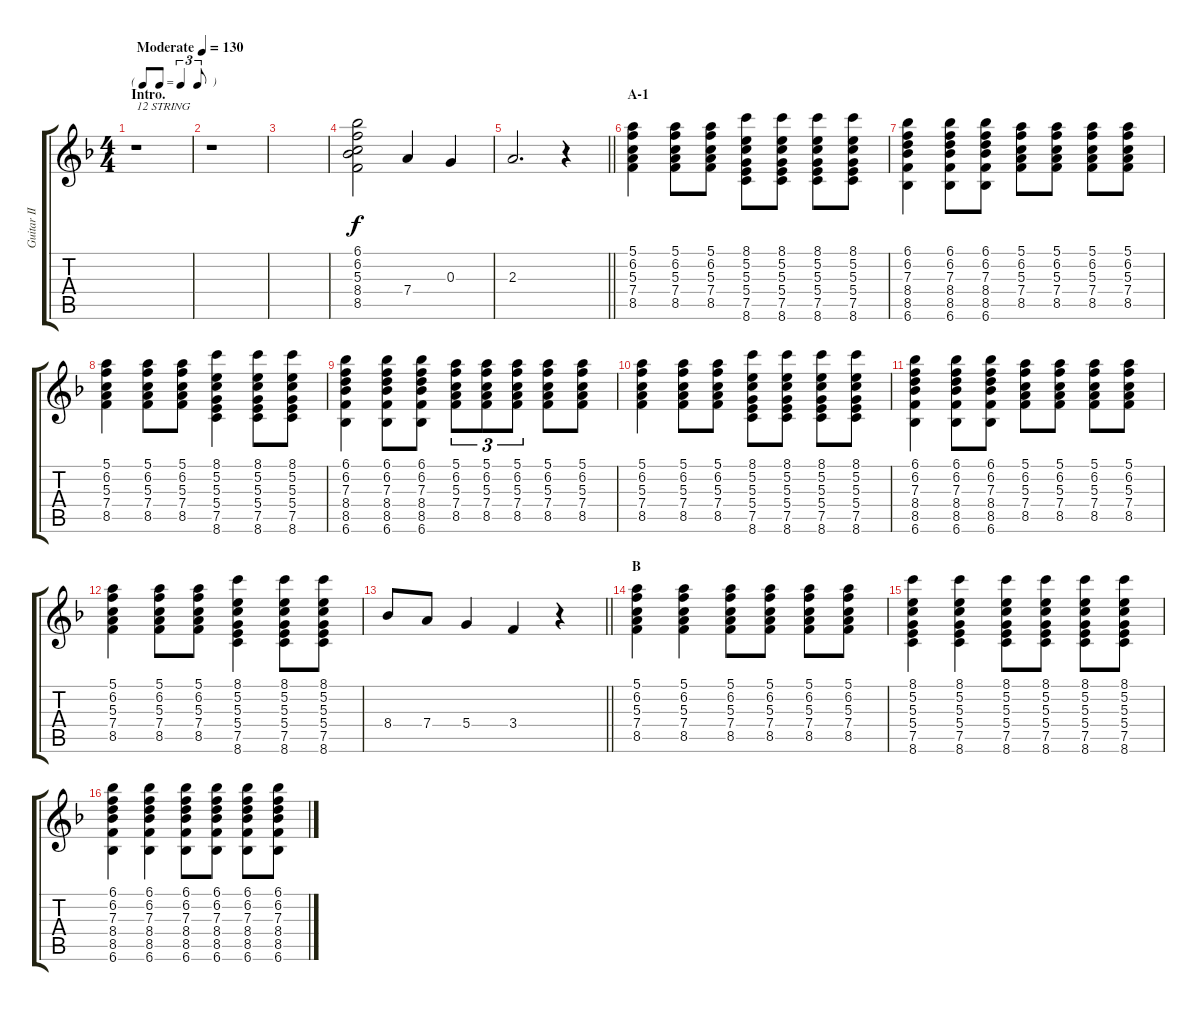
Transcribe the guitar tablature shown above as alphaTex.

\track ("Guitar II Without Capo" "Guitar II ") {mute instrument acousticguitarsteel}
\staff {score tabs}
\tuning (E4 B3 G3 D3 A2 E2) {hide}
\ts (4 4)
\tf triplet8th
\section ("" "Intro.")
\tempo (130 "Moderate")
\clef g2
\ks f
r.1{txt "12 STRING" dy f instrument acousticguitarsteel} |
r.1 |
|
(6.1 6.2 5.3 8.4 8.5).2 7.4.4 0.3.4 |
\barLineRight lightlight
2.3.2{d} r.4 |
\section ("" "A-1")
(5.1 6.2 5.3 7.4 8.5).4 (5.1 6.2 5.3 7.4 8.5).8 (5.1 6.2 5.3 7.4 8.5).8 (8.1 5.2 5.3 5.4 7.5 8.6).8 (8.1 5.2 5.3 5.4 7.5 8.6).8 (8.1 5.2 5.3 5.4 7.5 8.6).8 (8.1 5.2 5.3 5.4 7.5 8.6).8 |
(6.1 6.2 7.3 8.4 8.5 6.6).4 (6.1 6.2 7.3 8.4 8.5 6.6).8 (6.1 6.2 7.3 8.4 8.5 6.6).8 (5.1 6.2 5.3 7.4 8.5).8 (5.1 6.2 5.3 7.4 8.5).8 (5.1 6.2 5.3 7.4 8.5).8 (5.1 6.2 5.3 7.4 8.5).8 |
(5.1 6.2 5.3 7.4 8.5).4 (5.1 6.2 5.3 7.4 8.5).8 (5.1 6.2 5.3 7.4 8.5).8 (8.1 5.2 5.3 5.4 7.5 8.6).4 (8.1 5.2 5.3 5.4 7.5 8.6).8 (8.1 5.2 5.3 5.4 7.5 8.6).8 |
(6.1 6.2 7.3 8.4 8.5 6.6).4 (6.1 6.2 7.3 8.4 8.5 6.6).8 (6.1 6.2 7.3 8.4 8.5 6.6).8 (5.1 6.2 5.3 7.4 8.5).8{tu (3 2)} (5.1 6.2 5.3 7.4 8.5).8{tu (3 2)} (5.1 6.2 5.3 7.4 8.5).8{tu (3 2)} (5.1 6.2 5.3 7.4 8.5).8 (5.1 6.2 5.3 7.4 8.5).8 |
(5.1 6.2 5.3 7.4 8.5).4 (5.1 6.2 5.3 7.4 8.5).8 (5.1 6.2 5.3 7.4 8.5).8 (8.1 5.2 5.3 5.4 7.5 8.6).8 (8.1 5.2 5.3 5.4 7.5 8.6).8 (8.1 5.2 5.3 5.4 7.5 8.6).8 (8.1 5.2 5.3 5.4 7.5 8.6).8 |
(6.1 6.2 7.3 8.4 8.5 6.6).4 (6.1 6.2 7.3 8.4 8.5 6.6).8 (6.1 6.2 7.3 8.4 8.5 6.6).8 (5.1 6.2 5.3 7.4 8.5).8 (5.1 6.2 5.3 7.4 8.5).8 (5.1 6.2 5.3 7.4 8.5).8 (5.1 6.2 5.3 7.4 8.5).8 |
(5.1 6.2 5.3 7.4 8.5).4 (5.1 6.2 5.3 7.4 8.5).8 (5.1 6.2 5.3 7.4 8.5).8 (8.1 5.2 5.3 5.4 7.5 8.6).4 (8.1 5.2 5.3 5.4 7.5 8.6).8 (8.1 5.2 5.3 5.4 7.5 8.6).8 |
\barLineRight lightlight
8.4.8 7.4.8 5.4.4 3.4.4 r.4 |
\section ("" "B")
(5.1 6.2 5.3 7.4 8.5).4 (5.1 6.2 5.3 7.4 8.5).4 (5.1 6.2 5.3 7.4 8.5).8 (5.1 6.2 5.3 7.4 8.5).8 (5.1 6.2 5.3 7.4 8.5).8 (5.1 6.2 5.3 7.4 8.5).8 |
(8.1 5.2 5.3 5.4 7.5 8.6).4 (8.1 5.2 5.3 5.4 7.5 8.6).4 (8.1 5.2 5.3 5.4 7.5 8.6).8 (8.1 5.2 5.3 5.4 7.5 8.6).8 (8.1 5.2 5.3 5.4 7.5 8.6).8 (8.1 5.2 5.3 5.4 7.5 8.6).8 |
(6.1 6.2 7.3 8.4 8.5 6.6).4 (6.1 6.2 7.3 8.4 8.5 6.6).4 (6.1 6.2 7.3 8.4 8.5 6.6).8 (6.1 6.2 7.3 8.4 8.5 6.6).8 (6.1 6.2 7.3 8.4 8.5 6.6).8 (6.1 6.2 7.3 8.4 8.5 6.6).8
